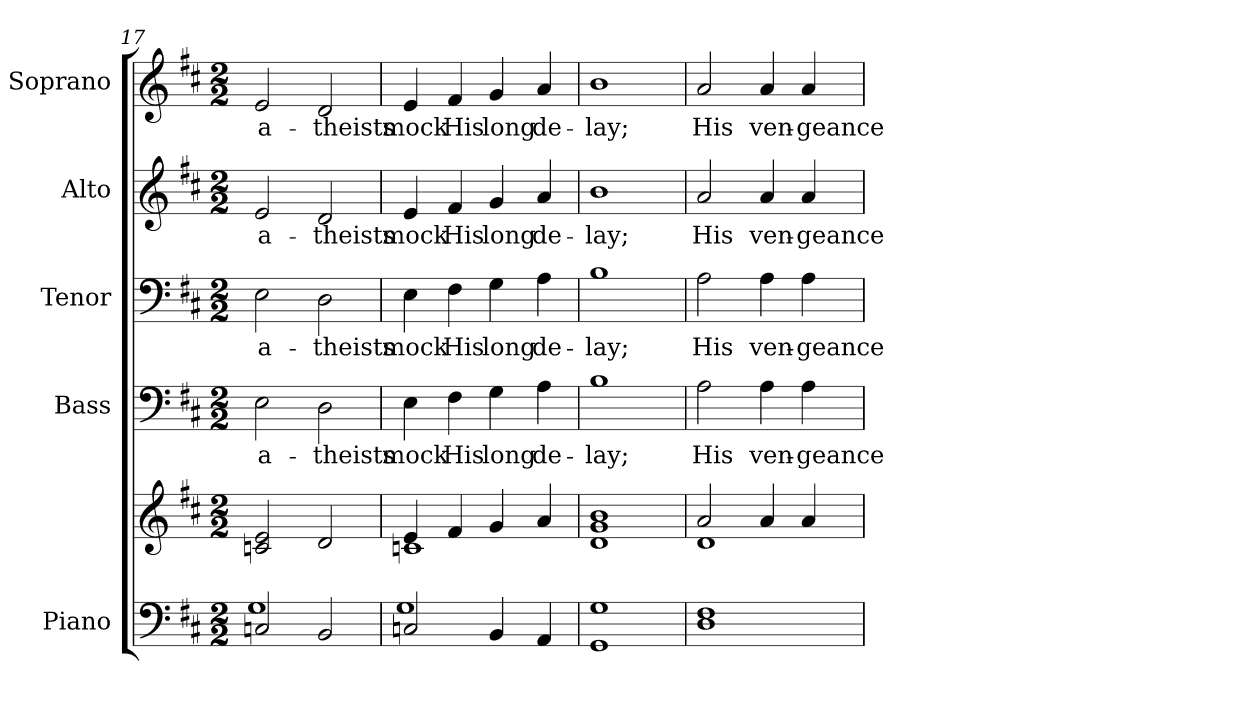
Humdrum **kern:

**kern	**kern	**kern	**text	**kern	**text	**kern	**text	**kern	**text
*part5	*part5	*part4	*part4	*part3	*part3	*part2	*part2	*part1	*part1
*staff6	*staff5	*staff4	*staff4	*staff3	*staff3	*staff2	*staff2	*staff1	*staff1
*I"Piano	*	*I"Bass	*	*I"Tenor	*	*I"Alto	*	*I"Soprano	*
*I'Pno.	*	*I'B.	*	*I'T.	*	*I'A.	*	*I'S.	*
*clefF4	*clefG2	*clefF4	*	*clefF4	*	*clefG2	*	*clefG2	*
*k[f#c#]	*k[f#c#]	*k[f#c#]	*	*k[f#c#]	*	*k[f#c#]	*	*k[f#c#]	*
*D:	*D:	*D:	*	*D:	*	*D:	*	*D:	*
*M2/2	*M2/2	*M2/2	*	*M2/2	*	*M2/2	*	*M2/2	*
=17	=17	=17	=17	=17	=17	=17	=17	=17	=17
*^	*	*	*	*	*	*	*	*	*
!	!	!	!	!LO:LY:b:color=#000000	!	!	!	!	!	!
!	!	!	!	!	!	!LO:LY:b:color=#000000	!	!	!	!
!	!	!	!	!	!	!	!	!LO:LY:b:color=#000000	!	!
!	!	!	!	!	!	!	!	!	!	!LO:LY:b:color=#000000
2Cni/	1Gi	2cni/ 2ei	2Ei\	a-	2Ei\	a-	2ei/	a-	2ei/	a-
!	!	!	!	!LO:LY:b:color=#000000	!	!	!	!	!	!
!	!	!	!	!	!	!LO:LY:b:color=#000000	!	!	!	!
!	!	!	!	!	!	!	!	!LO:LY:b:color=#000000	!	!
!	!	!	!	!	!	!	!	!	!	!LO:LY:b:color=#000000
2BBi/	.	2di/	2Di\	-theists	2Di\	-theists	2di/	-theists	2di/	-theists
=18	=18	=18	=18	=18	=18	=18	=18	=18	=18	=18
*	*	*^	*	*	*	*	*	*	*	*
!	!	!	!	!	!LO:LY:b:color=#000000	!	!	!	!	!	!
!	!	!	!	!	!	!	!LO:LY:b:color=#000000	!	!	!	!
!	!	!	!	!	!	!	!	!	!LO:LY:b:color=#000000	!	!
!	!	!	!	!	!	!	!	!	!	!	!LO:LY:b:color=#000000
2Cni/	1Gi	4ei/	1cni	4Ei\	mock	4Ei\	mock	4ei/	mock	4ei/	mock
!	!	!	!	!	!LO:LY:b:color=#000000	!	!	!	!	!	!
!	!	!	!	!	!	!	!LO:LY:b:color=#000000	!	!	!	!
!	!	!	!	!	!	!	!	!	!LO:LY:b:color=#000000	!	!
!	!	!	!	!	!	!	!	!	!	!	!LO:LY:b:color=#000000
.	.	4f#i/	.	4F#i\	His	4F#i\	His	4f#i/	His	4f#i/	His
!	!	!	!	!	!LO:LY:b:color=#000000	!	!	!	!	!	!
!	!	!	!	!	!	!	!LO:LY:b:color=#000000	!	!	!	!
!	!	!	!	!	!	!	!	!	!LO:LY:b:color=#000000	!	!
!	!	!	!	!	!	!	!	!	!	!	!LO:LY:b:color=#000000
4BBi/	.	4gi/	.	4Gi\	long	4Gi\	long	4gi/	long	4gi/	long
!	!	!	!	!	!LO:LY:b:color=#000000	!	!	!	!	!	!
!	!	!	!	!	!	!	!LO:LY:b:color=#000000	!	!	!	!
!	!	!	!	!	!	!	!	!	!LO:LY:b:color=#000000	!	!
!	!	!	!	!	!	!	!	!	!	!	!LO:LY:b:color=#000000
4AAi/	.	4ai/	.	4Ai\	de-	4Ai\	de-	4ai/	de-	4ai/	de-
*v	*v	*	*	*	*	*	*	*	*	*	*
*	*v	*v	*	*	*	*	*	*	*	*
=19	=19	=19	=19	=19	=19	=19	=19	=19	=19
!	!	!	!LO:LY:b:color=#000000	!	!	!	!	!	!
!	!	!	!	!	!LO:LY:b:color=#000000	!	!	!	!
!	!	!	!	!	!	!	!LO:LY:b:color=#000000	!	!
!	!	!	!	!	!	!	!	!	!LO:LY:b:color=#000000
1GGi 1Gi	1di 1gi 1bi	1Bi	-lay;	1Bi	-lay;	1bi	-lay;	1bi	-lay;
=20	=20	=20	=20	=20	=20	=20	=20	=20	=20
*	*^	*	*	*	*	*	*	*	*
!	!	!	!	!LO:LY:b:color=#000000	!	!	!	!	!	!
!	!	!	!	!	!	!LO:LY:b:color=#000000	!	!	!	!
!	!	!	!	!	!	!	!	!LO:LY:b:color=#000000	!	!
!	!	!	!	!	!	!	!	!	!	!LO:LY:b:color=#000000
1Di 1F#i	2ai/	1di	2Ai\	His	2Ai\	His	2ai/	His	2ai/	His
!	!	!	!	!LO:LY:b:color=#000000	!	!	!	!	!	!
!	!	!	!	!	!	!LO:LY:b:color=#000000	!	!	!	!
!	!	!	!	!	!	!	!	!LO:LY:b:color=#000000	!	!
!	!	!	!	!	!	!	!	!	!	!LO:LY:b:color=#000000
.	4ai/	.	4Ai\	ven-	4Ai\	ven-	4ai/	ven-	4ai/	ven-
!	!	!	!	!LO:LY:b:color=#000000	!	!	!	!	!	!
!	!	!	!	!	!	!LO:LY:b:color=#000000	!	!	!	!
!	!	!	!	!	!	!	!	!LO:LY:b:color=#000000	!	!
!	!	!	!	!	!	!	!	!	!	!LO:LY:b:color=#000000
.	4ai/	.	4Ai\	-geance	4Ai\	-geance	4ai/	-geance	4ai/	-geance
*	*v	*v	*	*	*	*	*	*	*	*
=	=	=	=	=	=	=	=	=	=
*-	*-	*-	*-	*-	*-	*-	*-	*-	*-
